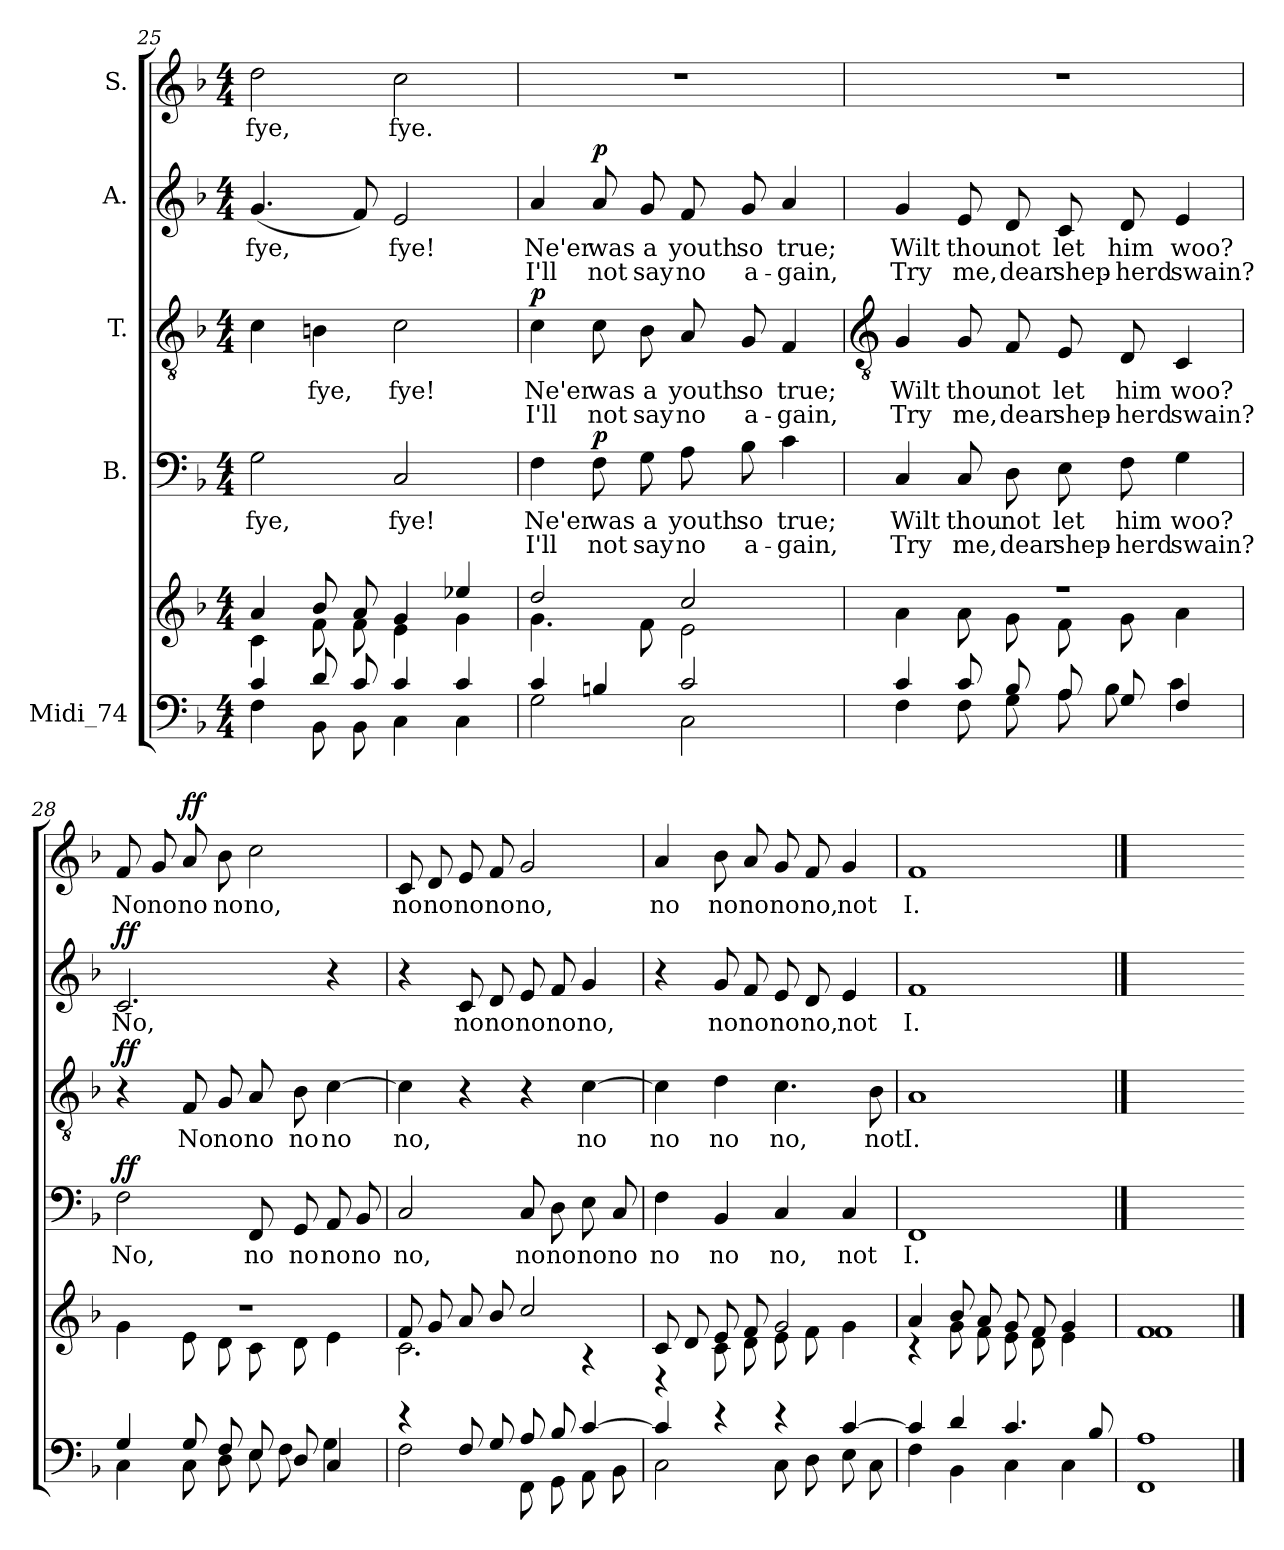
**kern	**kern	**kern	**text	**text	**dynam	**kern	**text	**text	**dynam	**kern	**text	**text	**dynam	**kern	**text	**dynam
*part5	*part5	*part4	*part4	*part4	*part4	*part3	*part3	*part3	*part3	*part2	*part2	*part2	*part2	*part1	*part1	*part1
*staff6	*staff5	*staff4	*staff4	*staff4	*staff4	*staff3	*staff3	*staff3	*staff3	*staff2	*staff2	*staff2	*staff2	*staff1	*staff1	*staff1
*I"Midi_74	*	*I"B.	*	*	*	*I"T.	*	*	*	*I"A.	*	*	*	*I"S.	*	*
*clefF4	*clefG2	*clefF4	*	*	*	*clefGv2	*	*	*	*clefG2	*	*	*	*clefG2	*	*
*k[b-]	*k[b-]	*k[b-]	*	*	*	*k[b-]	*	*	*	*k[b-]	*	*	*	*k[b-]	*	*
*F:	*F:	*F:	*	*	*	*F:	*	*	*	*F:	*	*	*	*F:	*	*
*M4/4	*M4/4	*M4/4	*	*	*	*M4/4	*	*	*	*M4/4	*	*	*	*M4/4	*	*
=25	=25	=25	=25	=25	=25	=25	=25	=25	=25	=25	=25	=25	=25	=25	=25	=25
*^	*^	*	*	*	*	*	*	*	*	*	*	*	*	*	*	*
!	!	!	!	!	!LO:LY:b	!	!	!	!	!	!	!	!LO:LY:b	!	!	!	!LO:LY:b	!
4c/	4F\	4a/	4c\	2G	fye,	.	.	4c	.	.	.	(<4.g	fye,	.	.	2dd	fye,	.
!	!	!	!	!	!	!	!	!	!LO:LY:b	!	!	!	!	!	!	!	!	!
8d/	8BB-\	8b-/	8f\	.	.	.	.	4Bn	fye,	.	.	.	.	.	.	.	.	.
8c/	8BB-\	8a/	8f\	.	.	.	.	.	.	.	.	8f)	.	.	.	.	.	.
!	!	!	!	!	!LO:LY:b	!	!	!	!LO:LY:b	!	!	!	!LO:LY:b	!	!	!	!LO:LY:b	!
4c/	4C\	4g/	4e\	2C	fye!	.	.	2c	fye!	.	.	2e	fye!	.	.	2cc	fye.	.
4c/	4C\	4ee-X/	4g\	.	.	.	.	.	.	.	.	.	.	.	.	.	.	.
=26	=26	=26	=26	=26	=26	=26	=26	=26	=26	=26	=26	=26	=26	=26	=26	=26	=26	=26
!	!	!	!	!	!LO:LY:b	!LO:LY:b	!	!	!LO:LY:b	!LO:LY:b	!LO:DY:a	!	!LO:LY:b	!LO:LY:b	!	!	!	!
4c/	2G\	2dd/	4.g\	4F	Ne'er	I'll	.	4c	Ne'er	I'll	p	4a	Ne'er	I'll	.	1r	.	.
!	!	!	!	!	!LO:LY:b	!LO:LY:b	!LO:DY:a	!	!LO:LY:b	!LO:LY:b	!	!	!LO:LY:b	!LO:LY:b	!LO:DY:a	!	!	!
4Bn/	.	.	.	8F	was	not	p	8c	was	not	.	8a	was	not	p	.	.	.
!	!	!	!	!	!LO:LY:b	!LO:LY:b	!	!	!LO:LY:b	!LO:LY:b	!	!	!LO:LY:b	!LO:LY:b	!	!	!	!
.	.	.	8f\	8G	a	say	.	8B-	a	say	.	8g	a	say	.	.	.	.
!	!	!	!	!	!LO:LY:b	!LO:LY:b	!	!	!LO:LY:b	!LO:LY:b	!	!	!LO:LY:b	!LO:LY:b	!	!	!	!
2c/	2C\	2cc/	2e\	8A	youth	no	.	8A	youth	no	.	8f	youth	no	.	.	.	.
!	!	!	!	!	!LO:LY:b	!LO:LY:b	!	!	!LO:LY:b	!LO:LY:b	!	!	!LO:LY:b	!LO:LY:b	!	!	!	!
.	.	.	.	8B-	so	a-	.	8G	so	a-	.	8g	so	a-	.	.	.	.
!	!	!	!	!	!LO:LY:b	!LO:LY:b	!	!	!LO:LY:b	!LO:LY:b	!	!	!LO:LY:b	!LO:LY:b	!	!	!	!
.	.	.	.	4c	-true;	gain,	.	4F	-true;	gain,	.	4a	-true;	gain,	.	.	.	.
!!LO:LB:g=z
=27	=27	=27	=27	=27	=27	=27	=27	=27	=27	=27	=27	=27	=27	=27	=27	=27	=27	=27
*	*	*	*	*	*	*	*	*clefGv2	*	*	*	*	*	*	*	*	*	*
!	!	!	!	!	!LO:LY:b	!LO:LY:b	!	!	!LO:LY:b	!LO:LY:b	!	!	!LO:LY:b	!LO:LY:b	!	!	!	!
4c/	4F\	1r	4a\	4C	Wilt	Try	.	4G	Wilt	Try	.	4g	Wilt	Try	.	1r	.	.
!	!	!	!	!	!LO:LY:b	!LO:LY:b	!	!	!LO:LY:b	!LO:LY:b	!	!	!LO:LY:b	!LO:LY:b	!	!	!	!
8c/	8F\	.	8a\	8C	thou	me,	.	8G	thou	me,	.	8e	thou	me,	.	.	.	.
!	!	!	!	!	!LO:LY:b	!LO:LY:b	!	!	!LO:LY:b	!LO:LY:b	!	!	!LO:LY:b	!LO:LY:b	!	!	!	!
8B-/	8G\	.	8g\	8D	not	dear	.	8F	not	dear	.	8d	not	dear	.	.	.	.
!	!	!	!	!	!LO:LY:b	!LO:LY:b	!	!	!LO:LY:b	!LO:LY:b	!	!	!LO:LY:b	!LO:LY:b	!	!	!	!
8A/	8A\	.	8f\	8E	let	shep-	.	8E	let	shep-	.	8c	let	shep-	.	.	.	.
!	!	!	!	!	!LO:LY:b	!LO:LY:b	!	!	!LO:LY:b	!LO:LY:b	!	!	!LO:LY:b	!LO:LY:b	!	!	!	!
8G/	8B-\	.	8g\	8F	-him	herd	.	8D	-him	herd	.	8d	-him	herd	.	.	.	.
!	!	!	!	!	!LO:LY:b	!LO:LY:b	!	!	!LO:LY:b	!LO:LY:b	!	!	!LO:LY:b	!LO:LY:b	!	!	!	!
4F/	4c\	.	4a\	4G	woo?	swain?	.	4C	woo?	swain?	.	4e	woo?	swain?	.	.	.	.
!!LO:LB:g=z
=28	=28	=28	=28	=28	=28	=28	=28	=28	=28	=28	=28	=28	=28	=28	=28	=28	=28	=28
!	!	!	!	!	!LO:LY:b	!	!LO:DY:a	!	!	!	!LO:DY:a	!	!LO:LY:b	!	!LO:DY:a	!	!LO:LY:b	!
4G/	4C\	1r	4g\	2F	No,	.	ff	4r	.	.	ff	2.c	No,	.	ff	8f	No	.
!	!	!	!	!	!	!	!	!	!	!	!	!	!	!	!	!	!LO:LY:b	!
.	.	.	.	.	.	.	.	.	.	.	.	.	.	.	.	8g	no	.
!	!	!	!	!	!	!	!	!	!LO:LY:b	!	!	!	!	!	!	!	!LO:LY:b	!LO:DY:a
8G/	8C\	.	8e\	.	.	.	.	8F	No	.	.	.	.	.	.	8a	no	ff
!	!	!	!	!	!	!	!	!	!LO:LY:b	!	!	!	!	!	!	!	!LO:LY:b	!
8F/	8D\	.	8d\	.	.	.	.	8G	no	.	.	.	.	.	.	8b-	no	.
!	!	!	!	!	!LO:LY:b	!	!	!	!LO:LY:b	!	!	!	!	!	!	!	!LO:LY:b	!
8E/	8E\	.	8c\	8FF	no	.	.	8A	no	.	.	.	.	.	.	2cc	no,	.
!	!	!	!	!	!LO:LY:b	!	!	!	!LO:LY:b	!	!	!	!	!	!	!	!	!
8D/	8F\	.	8d\	8GG	no	.	.	8B-	no	.	.	.	.	.	.	.	.	.
!	!	!	!	!	!LO:LY:b	!	!	!	!LO:LY:b	!	!	!	!	!	!	!	!	!
4C/	4G\	.	4e\	8AA	no	.	.	[4c	no	.	.	4r	.	.	.	.	.	.
!	!	!	!	!	!LO:LY:b	!	!	!	!	!	!	!	!	!	!	!	!	!
.	.	.	.	8BB-	no	.	.	.	.	.	.	.	.	.	.	.	.	.
=29	=29	=29	=29	=29	=29	=29	=29	=29	=29	=29	=29	=29	=29	=29	=29	=29	=29	=29
!	!	!	!	!	!LO:LY:b	!	!	!	!LO:LY:b	!	!	!	!	!	!	!	!LO:LY:b	!
4r	2F\	8f/	2.c\	2C	no,	.	.	4c]	no,	.	.	4r	.	.	.	8c	no	.
!	!	!	!	!	!	!	!	!	!	!	!	!	!	!	!	!	!LO:LY:b	!
.	.	8g/	.	.	.	.	.	.	.	.	.	.	.	.	.	8d	no	.
!	!	!	!	!	!	!	!	!	!	!	!	!	!LO:LY:b	!	!	!	!LO:LY:b	!
8F/	.	8a/	.	.	.	.	.	4r	.	.	.	8c	no	.	.	8e	no	.
!	!	!	!	!	!	!	!	!	!	!	!	!	!LO:LY:b	!	!	!	!LO:LY:b	!
8G/	.	8b-/	.	.	.	.	.	.	.	.	.	8d	no	.	.	8f	no	.
!	!	!	!	!	!LO:LY:b	!	!	!	!	!	!	!	!LO:LY:b	!	!	!	!LO:LY:b	!
8A/	8FF\	2cc/	.	8C	no	.	.	4r	.	.	.	8e	no	.	.	2g	no,	.
!	!	!	!	!	!LO:LY:b	!	!	!	!	!	!	!	!LO:LY:b	!	!	!	!	!
8B-/	8GG\	.	.	8D	no	.	.	.	.	.	.	8f	no	.	.	.	.	.
!	!	!	!	!	!LO:LY:b	!	!	!	!LO:LY:b	!	!	!	!LO:LY:b	!	!	!	!	!
[4c/	8AA\	.	4r	8E	no	.	.	[4c	no	.	.	4g	no,	.	.	.	.	.
!	!	!	!	!	!LO:LY:b	!	!	!	!	!	!	!	!	!	!	!	!	!
.	8BB-\	.	.	8C	no	.	.	.	.	.	.	.	.	.	.	.	.	.
=30	=30	=30	=30	=30	=30	=30	=30	=30	=30	=30	=30	=30	=30	=30	=30	=30	=30	=30
!	!	!	!	!	!LO:LY:b	!	!	!	!LO:LY:b	!	!	!	!	!	!	!	!LO:LY:b	!
4c/]	2C\	8c/	4r	4F	no	.	.	4c]	no	.	.	4r	.	.	.	4a	no	.
.	.	8d/	.	.	.	.	.	.	.	.	.	.	.	.	.	.	.	.
!	!	!	!	!	!LO:LY:b	!	!	!	!LO:LY:b	!	!	!	!LO:LY:b	!	!	!	!LO:LY:b	!
4r	.	8e/	8c\	4BB-	no	.	.	4d	no	.	.	8g	no	.	.	8b-	no	.
!	!	!	!	!	!	!	!	!	!	!	!	!	!LO:LY:b	!	!	!	!LO:LY:b	!
.	.	8f/	8d\	.	.	.	.	.	.	.	.	8f	no	.	.	8a	no	.
!	!	!	!	!	!LO:LY:b	!	!	!	!LO:LY:b	!	!	!	!LO:LY:b	!	!	!	!LO:LY:b	!
4r	8C\	2g/	8e\	4C	no,	.	.	4.c	no,	.	.	8e	no	.	.	8g	no	.
!	!	!	!	!	!	!	!	!	!	!	!	!	!LO:LY:b	!	!	!	!LO:LY:b	!
.	8D\	.	8f\	.	.	.	.	.	.	.	.	8d	no,	.	.	8f	no,	.
!	!	!	!	!	!LO:LY:b	!	!	!	!	!	!	!	!LO:LY:b	!	!	!	!LO:LY:b	!
[4c/	8E\	.	4g\	4C	not	.	.	.	.	.	.	4e	not	.	.	4g	not	.
!	!	!	!	!	!	!	!	!	!LO:LY:b	!	!	!	!	!	!	!	!	!
.	8C\	.	.	.	.	.	.	8B-	not	.	.	.	.	.	.	.	.	.
=31	=31	=31	=31	=31	=31	=31	=31	=31	=31	=31	=31	=31	=31	=31	=31	=31	=31	=31
!	!	!	!	!	!LO:LY:b	!	!	!	!LO:LY:b	!	!	!	!LO:LY:b	!	!	!	!LO:LY:b	!
4c/]	4F\	4a/	4r	1FF	I.	.	.	1A	I.	.	.	1f	I.	.	.	1f	I.	.
4d/	4BB-\	8b-/	8g\	.	.	.	.	.	.	.	.	.	.	.	.	.	.	.
.	.	8a/	8f\	.	.	.	.	.	.	.	.	.	.	.	.	.	.	.
4.c/	4C\	8g/	8e\	.	.	.	.	.	.	.	.	.	.	.	.	.	.	.
.	.	8f/	8d\	.	.	.	.	.	.	.	.	.	.	.	.	.	.	.
.	4C\	4g/	4e\	.	.	.	.	.	.	.	.	.	.	.	.	.	.	.
8B-/	.	.	.	.	.	.	.	.	.	.	.	.	.	.	.	.	.	.
=	=	=	=	==	==	==	==	==	==	==	==	==	==	==	==	==	==	==
1A/	1FF\	1f/	1f\	1ryy	.	.	.	1ryy	.	.	.	1ryy	.	.	.	1ryy	.	.
*v	*v	*	*	*	*	*	*	*	*	*	*	*	*	*	*	*	*	*
*	*v	*v	*	*	*	*	*	*	*	*	*	*	*	*	*	*	*
==	==	=	=	=	=	=	=	=	=	=	=	=	=	=	=	=
*-	*-	*-	*-	*-	*-	*-	*-	*-	*-	*-	*-	*-	*-	*-	*-	*-
